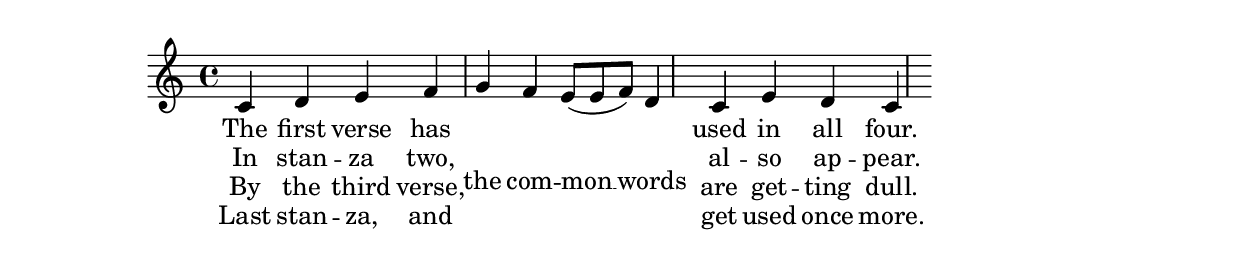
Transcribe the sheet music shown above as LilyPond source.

%% DO NOT EDIT this file manually; it is automatically
%% generated from LSR http://lsr.dsi.unimi.it
%% Make any changes in LSR itself, or in Documentation/snippets/new/ ,
%% and then run scripts/auxiliar/makelsr.py
%%
%% This file is in the public domain.
\version "2.14.2"

\header {
  lsrtags = "vocal-music"

  texidoc = "
In a vocal piece where there are several (two,four or more) lines of
lyrics, and common lyrics for all voices at some point, these common
lyrics may be vertically centered regardingly, as shown in the
following example:

"
  doctitle = "Vertically centered common lyrics"
} % begin verbatim

\include "english.ly"
leftbrace = \markup { \override #'(font-encoding . fetaBraces) \lookup #"brace240" }
rightbrace = \markup { \rotate #180 \leftbrace }

dropLyrics =
{
    \override LyricText #'extra-offset = #'(0 . -5)
    \override LyricHyphen #'extra-offset = #'(0 . -5)
    \override LyricExtender #'extra-offset = #'(0 . -5)
}

raiseLyrics =
{
    \revert LyricText #'extra-offset
    \revert LyricHyphen #'extra-offset
    \revert LyricExtender #'extra-offset
}

skipFour = \repeat unfold 4 { \skip 8 }

lyricsA = \lyricmode { The first verse has \dropLyrics the com -- mon
__ words \raiseLyrics used in all four. }
lyricsB = \lyricmode { In stan -- za two, \skipFour al -- so ap -- pear. }
lyricsC = \lyricmode { By the third verse, \skipFour are get -- ting dull. }
lyricsD = \lyricmode { Last stan -- za, and \skipFour get used once more. }

melody = \relative c' { c4 d e f g f e8( e f) d4 c e d c }

\score
{
        <<
                \new Voice = m \melody
                \new Lyrics \lyricsto m \lyricsA
                \new Lyrics \lyricsto m \lyricsB
                \new Lyrics \lyricsto m \lyricsC
                \new Lyrics \lyricsto m \lyricsD
        >>
}

